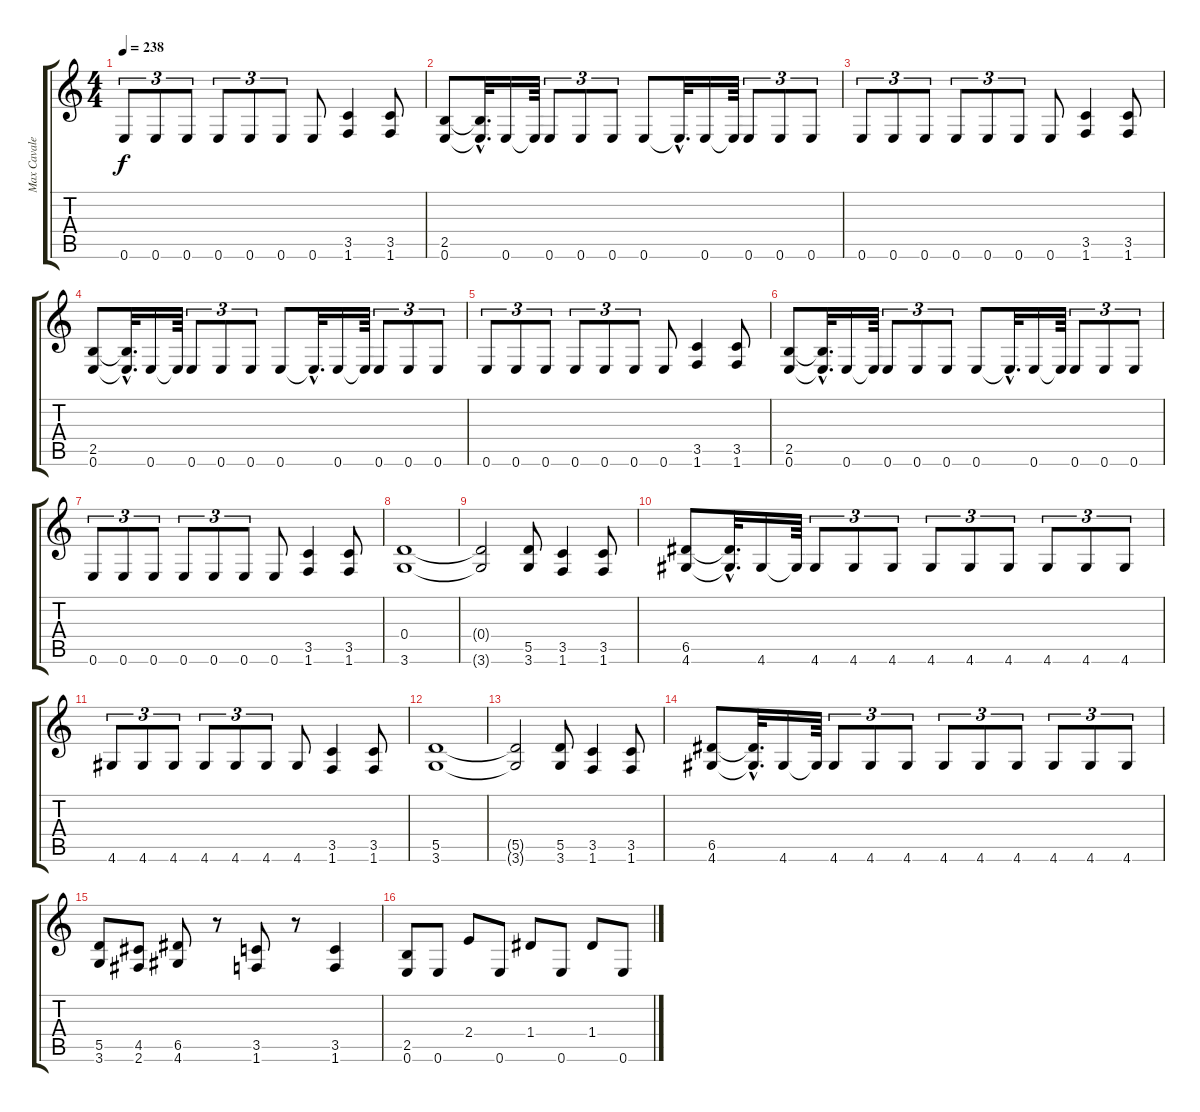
\track ("Max Cavalera" "Max Cavale") {instrument distortionguitar}
\staff {score tabs}
\tuning (E4 B3 G3 D3 A2 E2) {hide}
\ts (4 4)
\tempo 238
\clef g2
\ks c
0.6.8{tu (3 2) dy f} 0.6.8{tu (3 2)} 0.6.8{tu (3 2)} 0.6.8{tu (3 2)} 0.6.8{tu (3 2)} 0.6.8{tu (3 2)} 0.6.8 (3.5 1.6).4 (3.5 1.6).8 |
(2.5 0.6).8 (2.5{hac t} 0.6{hac t}).32{d} 0.6.16 0.6{t}.64 0.6.8{tu (3 2)} 0.6.8{tu (3 2)} 0.6.8{tu (3 2)} 0.6.8 0.6{hac t}.32{d} 0.6.16 0.6{t}.64 0.6.8{tu (3 2)} 0.6.8{tu (3 2)} 0.6.8{tu (3 2)} |
0.6.8{tu (3 2)} 0.6.8{tu (3 2)} 0.6.8{tu (3 2)} 0.6.8{tu (3 2)} 0.6.8{tu (3 2)} 0.6.8{tu (3 2)} 0.6.8 (3.5 1.6).4 (3.5 1.6).8 |
(2.5 0.6).8 (2.5{hac t} 0.6{hac t}).32{d} 0.6.16 0.6{t}.64 0.6.8{tu (3 2)} 0.6.8{tu (3 2)} 0.6.8{tu (3 2)} 0.6.8 0.6{hac t}.32{d} 0.6.16 0.6{t}.64 0.6.8{tu (3 2)} 0.6.8{tu (3 2)} 0.6.8{tu (3 2)} |
0.6.8{tu (3 2)} 0.6.8{tu (3 2)} 0.6.8{tu (3 2)} 0.6.8{tu (3 2)} 0.6.8{tu (3 2)} 0.6.8{tu (3 2)} 0.6.8 (3.5 1.6).4 (3.5 1.6).8 |
(2.5 0.6).8 (2.5{hac t} 0.6{hac t}).32{d} 0.6.16 0.6{t}.64 0.6.8{tu (3 2)} 0.6.8{tu (3 2)} 0.6.8{tu (3 2)} 0.6.8 0.6{hac t}.32{d} 0.6.16 0.6{t}.64 0.6.8{tu (3 2)} 0.6.8{tu (3 2)} 0.6.8{tu (3 2)} |
0.6.8{tu (3 2)} 0.6.8{tu (3 2)} 0.6.8{tu (3 2)} 0.6.8{tu (3 2)} 0.6.8{tu (3 2)} 0.6.8{tu (3 2)} 0.6.8 (3.5 1.6).4 (3.5 1.6).8 |
(0.4 3.6).1 |
(0.4{t} 3.6{t}).2 (5.5 3.6).8 (3.5 1.6).4 (3.5 1.6).8 |
(6.5 4.6).8 (6.5{hac t} 4.6{hac t}).32{d} 4.6.16 4.6{t}.64 4.6.8{tu (3 2)} 4.6.8{tu (3 2)} 4.6.8{tu (3 2)} 4.6.8{tu (3 2)} 4.6.8{tu (3 2)} 4.6.8{tu (3 2)} 4.6.8{tu (3 2)} 4.6.8{tu (3 2)} 4.6.8{tu (3 2)} |
4.6.8{tu (3 2)} 4.6.8{tu (3 2)} 4.6.8{tu (3 2)} 4.6.8{tu (3 2)} 4.6.8{tu (3 2)} 4.6.8{tu (3 2)} 4.6.8 (3.5 1.6).4 (3.5 1.6).8 |
(5.5 3.6).1 |
(5.5{t} 3.6{t}).2 (5.5 3.6).8 (3.5 1.6).4 (3.5 1.6).8 |
(6.5 4.6).8 (6.5{hac t} 4.6{hac t}).32{d} 4.6.16 4.6{t}.64 4.6.8{tu (3 2)} 4.6.8{tu (3 2)} 4.6.8{tu (3 2)} 4.6.8{tu (3 2)} 4.6.8{tu (3 2)} 4.6.8{tu (3 2)} 4.6.8{tu (3 2)} 4.6.8{tu (3 2)} 4.6.8{tu (3 2)} |
(5.5 3.6).8 (4.5 2.6).8 (6.5 4.6).8 r.8 (3.5 1.6).8 r.8 (3.5 1.6).4 |
(2.5 0.6).8 0.6.8 2.4.8 0.6.8 1.4.8 0.6.8 1.4.8 0.6.8
